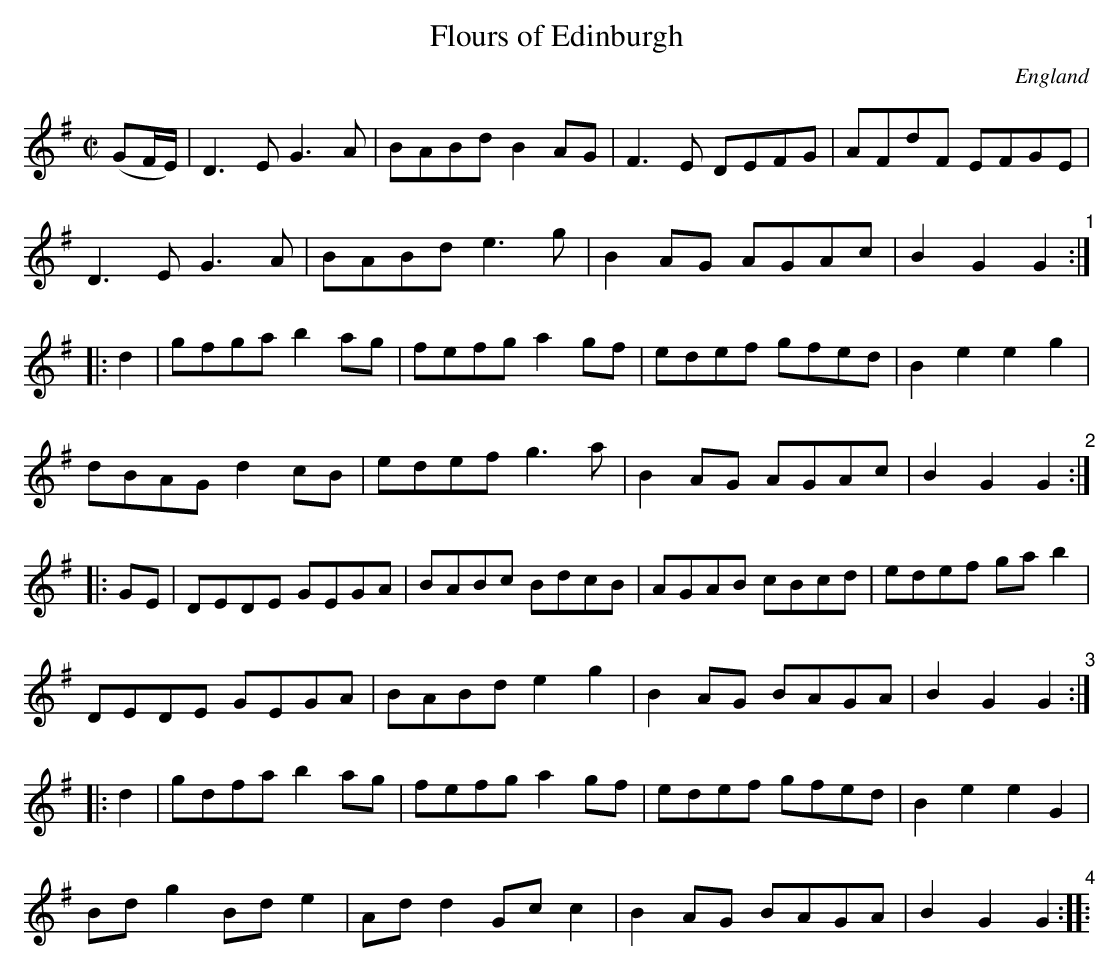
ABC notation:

X:1
T:Flours of Edinburgh
L:1/8
M:C|
O:England
K:G
(GF/E/) |\
D3E G3A | BABd B2AG | F3E DEFG | AFdF EFGE |
D3E G3A | BABd e3g | B2AG AGAc | B2G2 G2 "^1" ::
d2 |\
gfga b2ag | fefg a2gf | edef gfed | B2e2 e2g2 |
dBAG d2cB | edef g3a | B2AG AGAc | B2G2 G2 "^2" ::
GE |\
DEDE GEGA | BABc BdcB | AGAB cBcd | edef gab2 |
DEDE GEGA | BABd e2g2 | B2AG BAGA | B2G2 G2 "^3"::
d2 |\
gdfa b2ag | fefg a2gf | edef gfed | B2e2 e2G2 |
Bdg2 Bde2 | Add2 Gcc2 | B2AG BAGA | B2G2 G2 "^4" ::
